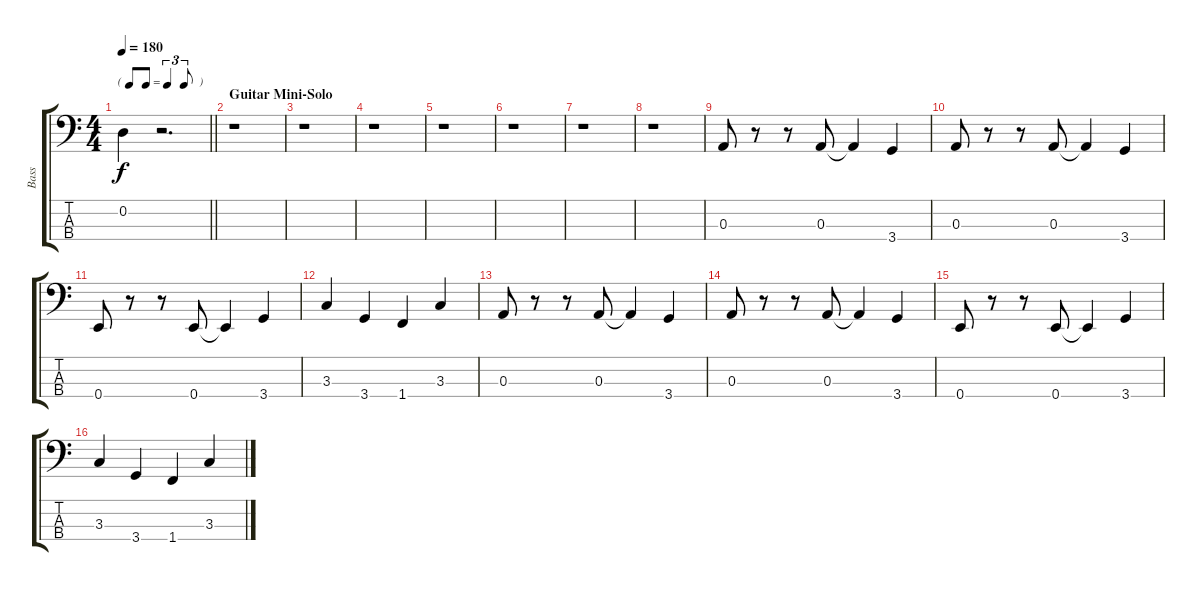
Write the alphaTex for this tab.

\track ("Bass" "Bass") {instrument electricbassfinger}
\staff {score tabs}
\tuning (G2 D2 A1 E1) {hide}
\ts (4 4)
\tf triplet8th
\tempo 180
\clef f4
\barLineRight lightlight
\ks c
0.2.4{dy f} r.2{d} |
\section ("" "Guitar Mini-Solo")
r.1 |
r.1 |
r.1 |
r.1 |
r.1 |
r.1 |
r.1 |
0.3.8 r.8 r.8 0.3.8 0.3{t}.4 3.4.4 |
0.3.8 r.8 r.8 0.3.8 0.3{t}.4 3.4.4 |
0.4.8 r.8 r.8 0.4.8 0.4{t}.4 3.4.4 |
3.3.4 3.4.4 1.4.4 3.3.4 |
0.3.8 r.8 r.8 0.3.8 0.3{t}.4 3.4.4 |
0.3.8 r.8 r.8 0.3.8 0.3{t}.4 3.4.4 |
0.4.8 r.8 r.8 0.4.8 0.4{t}.4 3.4.4 |
3.3.4 3.4.4 1.4.4 3.3.4
